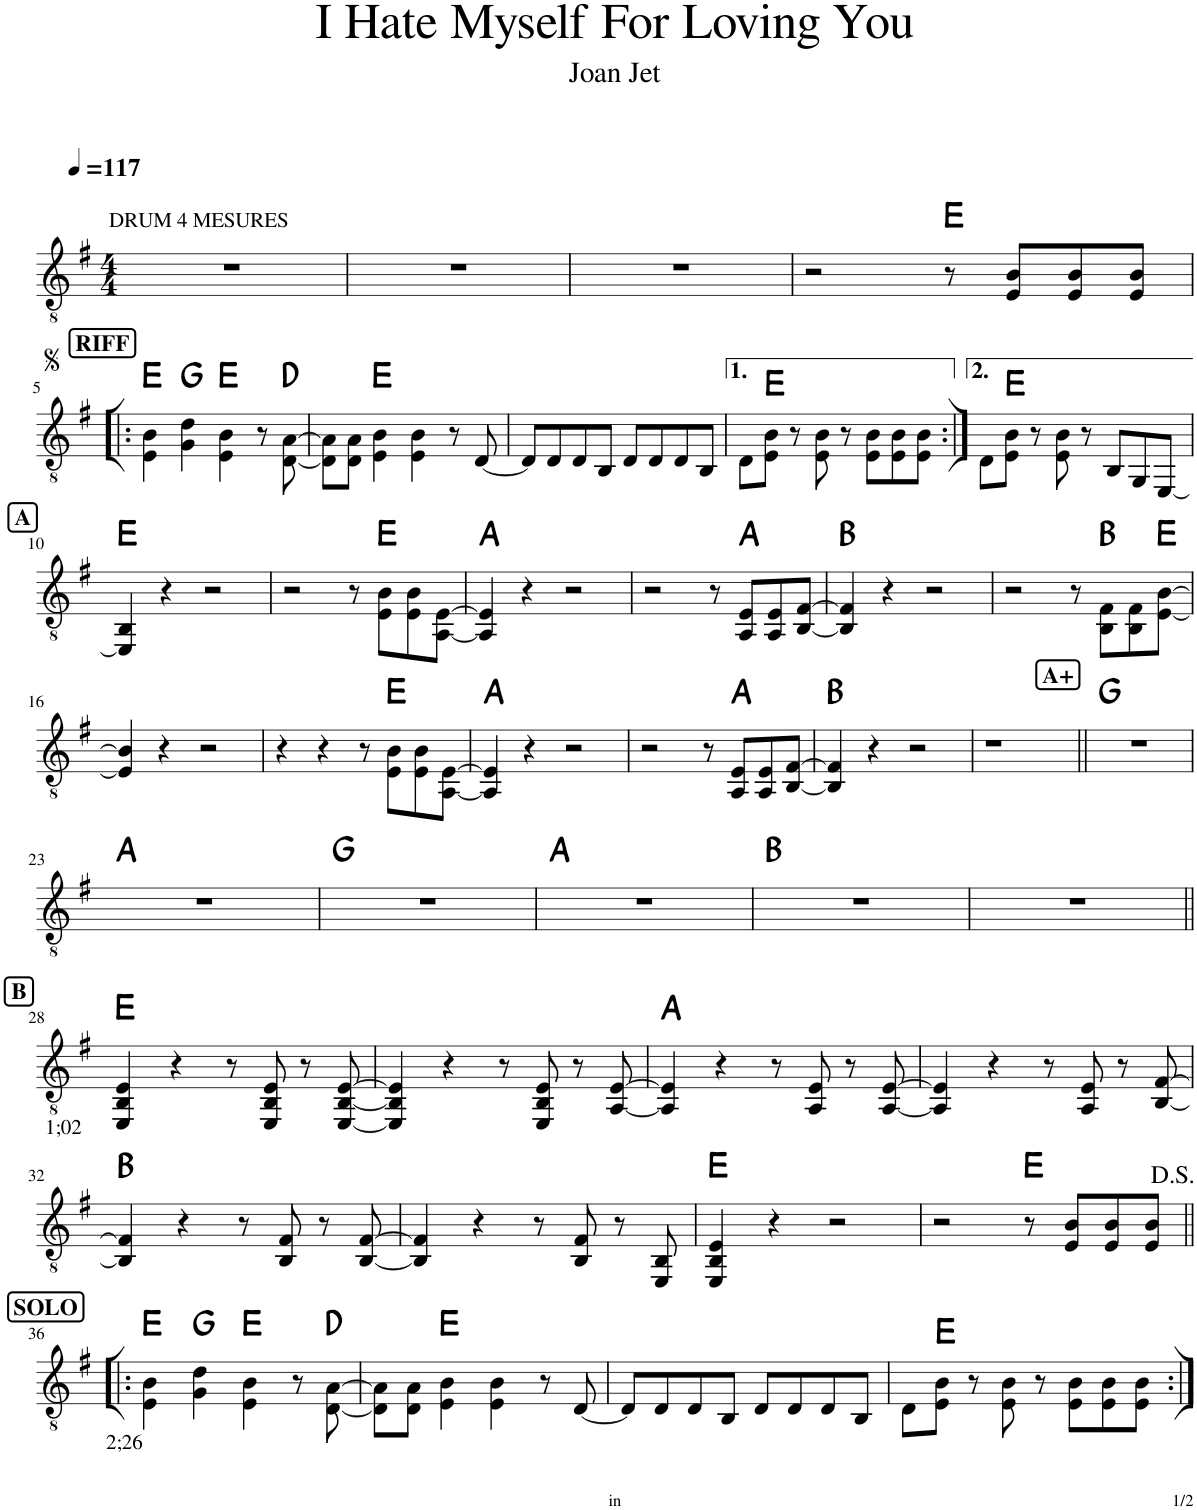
**kern	**harte
*part1	*part1
*staff1	*
*I"Classical Guitar	*
*I'Guit.	*
*clefGv2	*
*k[f#]	*
*M4/4	*
*MM117	*
=1	=1
!LO:TX:a:t=DRUM 4 MESURES	!
1r	.
=2	=2
1r	.
=3	=3
1r	.
=4	=4
2r	.
8r	E:maj
8E/ 8B/L	.
8E/ 8B/	.
8E/ 8B/J	.
!!LO:LB:g=z
!!LO:REH:place=s1:a:B:cj:fs=11:t=RIFF
=5!|:	=5!|:
4E\ 4B\	E:maj
4G\ 4d\	G:maj
4E\ 4B\	E:maj
8r	.
[8D\ [8A\	D:maj
=6	=6
8D\] 8A\]L	.
8D\ 8A\J	.
4E\ 4B\	E:maj
4E\ 4B\	.
8r	.
[8D/	.
=7	=7
8D/L]	.
8D/	.
8D/	.
8BB/J	.
8D/L	.
8D/	.
8D/	.
8BB/J	.
=8	=8
8D\L	.
8E\ 8B\J	E:maj
8r	.
8E\ 8B\	.
8r	.
8E\ 8B\L	.
8E\ 8B\	.
8E\ 8B\J	.
=9:|!	=9:|!
8D\L	.
8E\ 8B\J	E:maj
8r	.
8E\ 8B\	.
8r	.
8BB/L	.
8GG/	.
[8EE/J	.
!!LO:LB:g=z
!!LO:REH:place=s1:a:B:cj:fs=11:t=A
=10	=10
4EE/] 4BB/	E:maj
4r	.
2r	.
=11	=11
2r	.
8r	.
8E\ 8B\L	E:maj
8E\ 8B\	.
[8AA\ [8E\J	.
=12	=12
4AA/] 4E/]	A:maj
4r	.
2r	.
=13	=13
2r	.
8r	.
8AA/ 8E/L	A:maj
8AA/ 8E/	.
[8BB/ [8F#/J	.
=14	=14
4BB/] 4F#/]	B:maj
4r	.
2r	.
=15	=15
2r	.
8r	.
8BB\ 8F#\L	B:maj
8BB\ 8F#\	.
[8E\ [8B\J	E:maj
!!LO:LB:g=z
=16	=16
4E/] 4B/]	.
4r	.
2r	.
=17	=17
4r	.
4r	.
8r	.
8E\ 8B\L	E:maj
8E\ 8B\	.
[8AA\ [8E\J	.
=18	=18
4AA/] 4E/]	A:maj
4r	.
2r	.
=19	=19
2r	.
8r	.
8AA/ 8E/L	A:maj
8AA/ 8E/	.
[8BB/ [8F#/J	.
=20	=20
4BB/] 4F#/]	B:maj
4r	.
2r	.
=21	=21
1r	.
!!LO:REH:place=s1:a:B:cj:fs=11:t=A+
=22||	=22||
1r	G:maj
!!LO:LB:g=z
=23	=23
1r	A:maj
=24	=24
1r	G:maj
=25	=25
1r	A:maj
=26	=26
1r	B:maj
=27	=27
1r	.
!!LO:LB:g=z
!!LO:REH:place=s1:a:B:cj:fs=11:t=B
=28||	=28||
!LO:TX:b:t=1;02	!
4EE/ 4BB/ 4E/	E:maj
4r	.
8r	.
8EE/ 8BB/ 8E/	.
8r	.
[8EE/ [8BB/ [8E/	.
=29	=29
4EE/] 4BB/] 4E/]	.
4r	.
8r	.
8EE/ 8BB/ 8E/	.
8r	.
[8AA/ [8E/	.
=30	=30
4AA/] 4E/]	A:maj
4r	.
8r	.
8AA/ 8E/	.
8r	.
[8AA/ [8E/	.
=31	=31
4AA/] 4E/]	.
4r	.
8r	.
8AA/ 8E/	.
8r	.
[8BB/ [8F#/	.
!!LO:LB:g=z
=32	=32
4BB/] 4F#/]	B:maj
4r	.
8r	.
8BB/ 8F#/	.
8r	.
[8BB/ [8F#/	.
=33	=33
4BB/] 4F#/]	.
4r	.
8r	.
8BB/ 8F#/	.
8r	.
8EE/ 8BB/	.
=34	=34
4EE/ 4BB/ 4E/	E:maj
4r	.
2r	.
=35	=35
2r	.
8r	E:maj
8E/ 8B/L	.
8E/ 8B/	.
8E/ 8B/J	.
!!LO:LB:g=z
!!LO:REH:place=s1:a:B:cj:fs=11:t=SOLO
=36!|:	=36!|:
!LO:TX:b:t=2;26	!
4E\ 4B\	E:maj
4G\ 4d\	G:maj
4E\ 4B\	E:maj
8r	.
[8D\ [8A\	D:maj
=37	=37
8D\] 8A\]L	.
8D\ 8A\J	.
4E\ 4B\	E:maj
4E\ 4B\	.
8r	.
[8D/	.
=38	=38
8D/L]	.
8D/	.
8D/	.
8BB/J	.
8D/L	.
8D/	.
8D/	.
8BB/J	.
=39	=39
8D\L	.
8E\ 8B\J	E:maj
8r	.
8E\ 8B\	.
8r	.
8E\ 8B\L	.
8E\ 8B\	.
8E\ 8B\J	.
=:|!	=:|!
*-	*-
